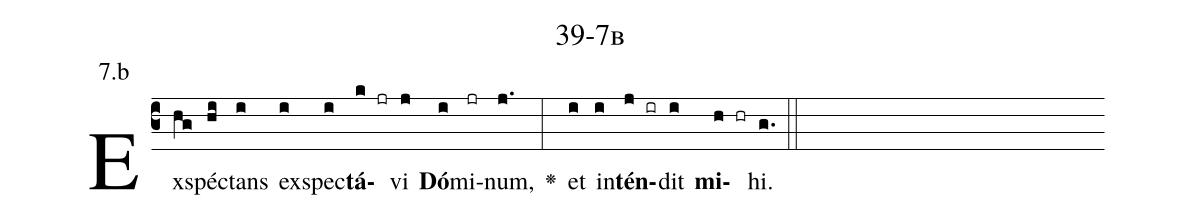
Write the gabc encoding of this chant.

name: 39-7b;
annotation: 7.b;
%%
(c3)Ex(hg)spéc(hi)tans(i) ex(i)spec(i)<b>tá</b>(k jr)vi(j) <b>Dó</b>(i)mi(jr)num,(j.) <v>\greheightstar</v>(:) et(i) in(i)<b>tén</b>(j ir)dit(i) <b>mi</b>(h hr)hi.(g.) (::)


%E(i) u(i) o(j) u(i) a(h) e.(g.) (::)
